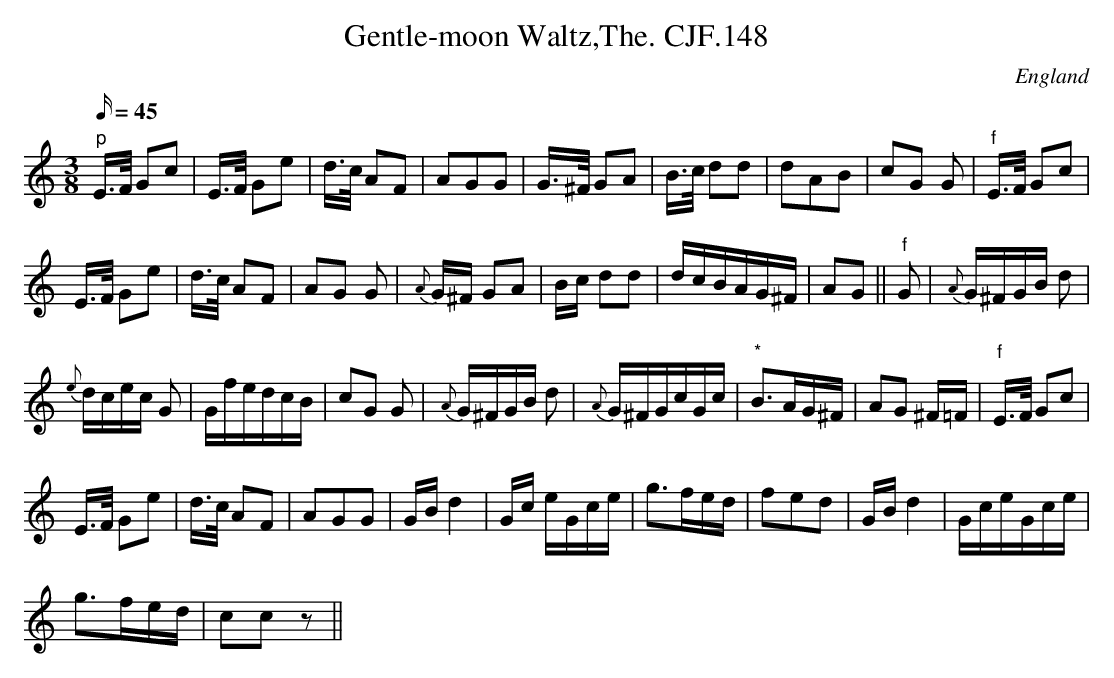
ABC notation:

X:1
T:Gentle-moon Waltz,The. CJF.148
M:3/8
L:1/16
Q:45
O:England
K:C
"p"E>F G2c2|E>F G2e2|d>c A2F2|A2G2G2|G>^F G2A2|\
B>c d2d2|d2A2B2|c2G2 G2|"f"E>F G2c2|
E>F G2e2|d>c A2F2|A2G2 G2|{A}G^F G2A2|\
Bc d2d2|dcBAG^F|A2G2||"f"G2|{A}G^FGB d2|
{e}dcec G2|GfedcB|c2G2 G2|{A}G^FGB d2|{A}G^FGcGc|\
"*"B3AG^F|A2G2 ^F=F|"f"E>F G2c2|
E>F G2e2|d>c A2F2|A2G2G2|GBd4|\
Gc eGce|g3fed|f2e2d2|GBd4|GceGce|
g3fed|c2c2z2||
